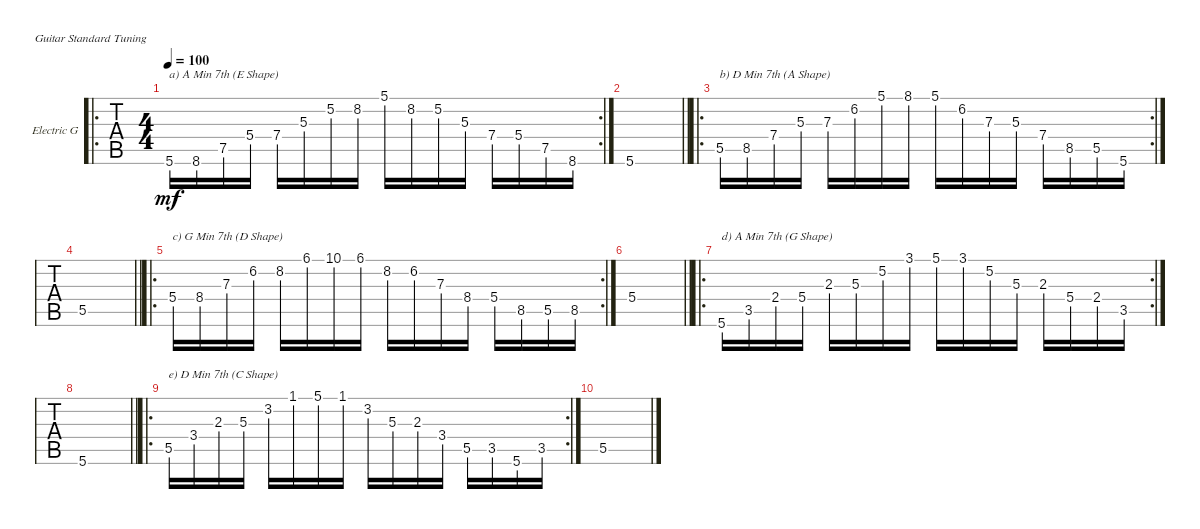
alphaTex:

\defaultSystemsLayout 4
\bracketExtendMode groupsimilarinstruments
\firstSystemTrackNameOrientation horizontal
\otherSystemsTrackNameOrientation horizontal
\track ("Electric Guitar" "Electric G") {instrument electricguitarclean}
\staff {tabs}
\tuning (E4 B3 G3 D3 A2 E2)
\ro
\rc 2
\ts (4 4)
\tempo 100
\clef g2
\ks c
5.6.16{txt "a) A Min 7th (E Shape)" dy mf instrument electricguitarclean} 8.6.16 7.5.16 5.4.16 7.4.16 5.3.16 5.2.16 8.2.16 5.1.16 8.2.16 5.2.16 5.3.16 7.4.16 5.4.16 7.5.16 8.6.16 |
\barLineRight lightlight
5.6.1 |
\ro
\rc 2
5.5.16{txt "b) D Min 7th (A Shape)"} 8.5.16 7.4.16 5.3.16 7.3.16 6.2.16 5.1.16 8.1.16 5.1.16 6.2.16 7.3.16 5.3.16 7.4.16 8.5.16 5.5.16 5.6.16 |
\barLineRight lightlight
5.5.1 |
\ro
\rc 2
5.4.16{txt "c) G Min 7th (D Shape)"} 8.4.16 7.3.16 6.2.16 8.2.16 6.1.16 10.1.16 6.1.16 8.2.16 6.2.16 7.3.16 8.4.16 5.4.16 8.5.16 5.5.16 8.5.16 |
\barLineRight lightlight
5.4.1 |
\ro
\rc 2
5.6.16{txt "d) A Min 7th (G Shape)"} 3.5.16 2.4.16 5.4.16 2.3.16 5.3.16 5.2.16 3.1.16 5.1.16 3.1.16 5.2.16 5.3.16 2.3.16 5.4.16 2.4.16 3.5.16 |
\barLineRight lightlight
5.6.1 |
\ro
\rc 2
5.5.16{txt "e) D Min 7th (C Shape)"} 3.4.16 2.3.16 5.3.16 3.2.16 1.1.16 5.1.16 1.1.16 3.2.16 5.3.16 2.3.16 3.4.16 5.5.16 3.5.16 5.6.16 3.5.16 |
5.5.1
